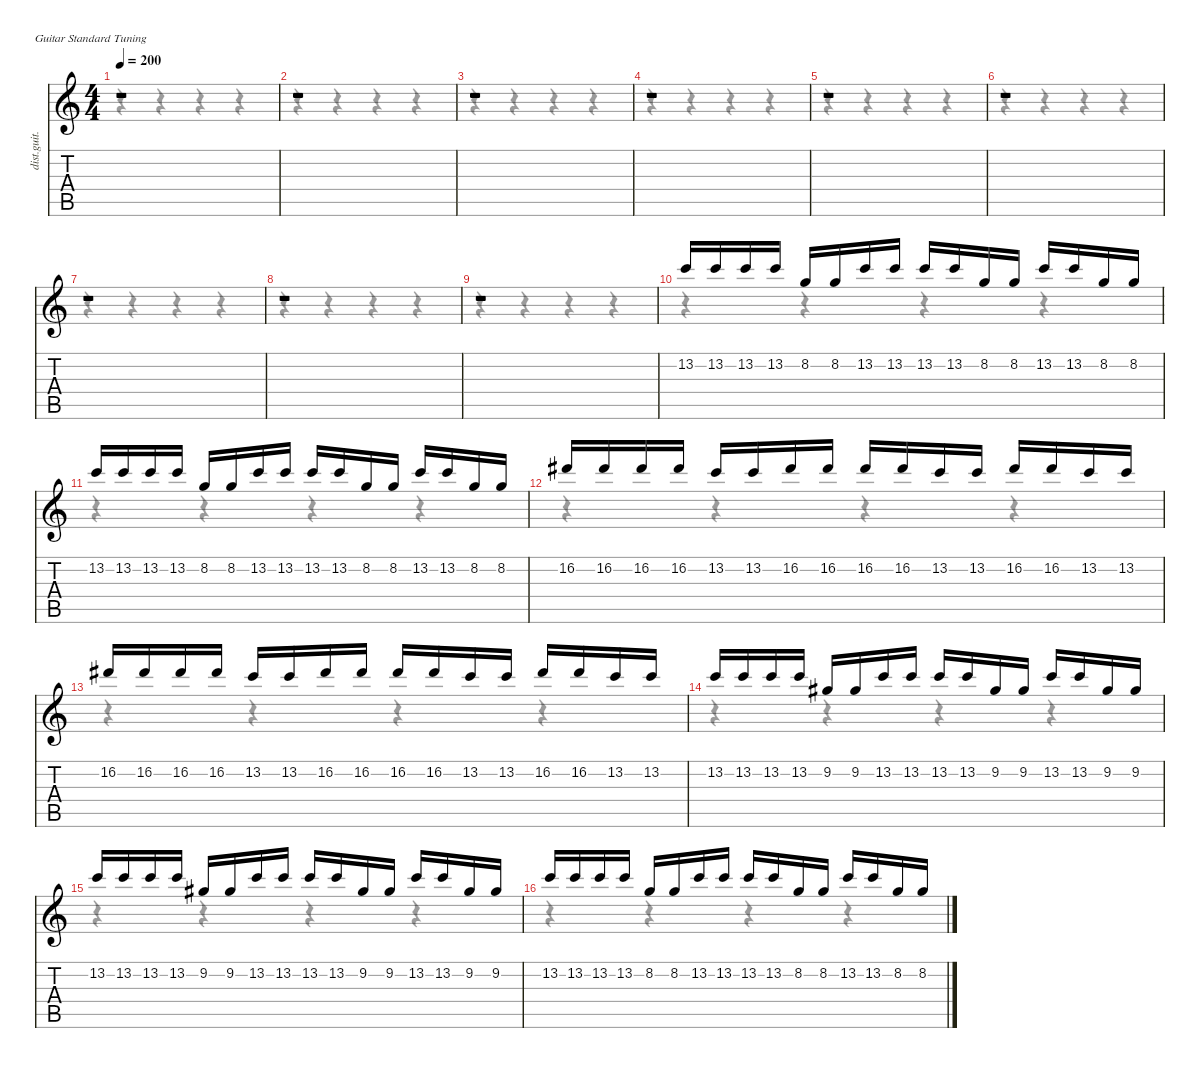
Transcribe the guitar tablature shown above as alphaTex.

\hideDynamics
\bracketExtendMode nobrackets
\otherSystemsTrackNameOrientation horizontal
\track ("Lead 2" "dist.guit.") {instrument distortionguitar}
\staff {score tabs}
\tuning (E4 B3 G3 D3 A2 E2)
\voice
\ts (4 4)
\scale
0.975432
\tempo 200
\accidentals auto
\clef g2
\ottava regular
\simile none
\ks c
r.1{dy f} |
\scale
0.990143 r.1 |
\scale
0.990143 r.1 |
\scale
0.975432 r.1 |
\scale
0.990143 r.1 |
\scale
1.08155 r.1 |
\scale
0.992988 r.1 |
\scale
0.978277 r.1 |
\scale
0.990634 r.1 |
\section ("" "")
\scale
0.978277 13.2.16{dy mf} 13.2.16 13.2.16 13.2.16 8.2.16 8.2.16 13.2.16 13.2.16 13.2.16 13.2.16 8.2.16 8.2.16 13.2.16 13.2.16 8.2.16 8.2.16 |
\scale
0.978277 13.2.16 13.2.16 13.2.16 13.2.16 8.2.16 8.2.16 13.2.16 13.2.16 13.2.16 13.2.16 8.2.16 8.2.16 13.2.16 13.2.16 8.2.16 8.2.16 |
\scale
1.06394 16.2{acc #}.16 16.2{acc #}.16 16.2{acc #}.16 16.2{acc #}.16 13.2.16 13.2.16 16.2{acc #}.16 16.2{acc #}.16 16.2{acc #}.16 16.2{acc #}.16 13.2.16 13.2.16 16.2{acc #}.16 16.2{acc #}.16 13.2.16 13.2.16 |
\scale
0.977884 16.2{acc #}.16 16.2{acc #}.16 16.2{acc #}.16 16.2{acc #}.16 13.2.16 13.2.16 16.2{acc #}.16 16.2{acc #}.16 16.2{acc #}.16 16.2{acc #}.16 13.2.16 13.2.16 16.2{acc #}.16 16.2{acc #}.16 13.2.16 13.2.16 |
\scale
0.990143 13.2.16 13.2.16 13.2.16 13.2.16 9.2{acc #}.16 9.2{acc #}.16 13.2.16 13.2.16 13.2.16 13.2.16 9.2{acc #}.16 9.2{acc #}.16 13.2.16 13.2.16 9.2{acc #}.16 9.2{acc #}.16 |
\scale
0.990143 13.2.16 13.2.16 13.2.16 13.2.16 9.2{acc #}.16 9.2{acc #}.16 13.2.16 13.2.16 13.2.16 13.2.16 9.2{acc #}.16 9.2{acc #}.16 13.2.16 13.2.16 9.2{acc #}.16 9.2{acc #}.16 |
\scale
0.977884 13.2.16 13.2.16 13.2.16 13.2.16 8.2.16 8.2.16 13.2.16 13.2.16 13.2.16 13.2.16 8.2.16 8.2.16 13.2.16 13.2.16 8.2.16 8.2.16
\voice
\clef g2
\ottava regular
\simile none
\ks c
r.4{dy mf} r.4 r.4 r.4 |
r.4 r.4 r.4 r.4 |
r.4 r.4 r.4 r.4 |
r.4 r.4 r.4 r.4 |
r.4 r.4 r.4 r.4 |
r.4 r.4 r.4 r.4 |
r.4 r.4 r.4 r.4 |
r.4 r.4 r.4 r.4 |
r.4 r.4 r.4 r.4 |
r.4 r.4 r.4 r.4 |
r.4 r.4 r.4 r.4 |
r.4 r.4 r.4 r.4 |
r.4 r.4 r.4 r.4 |
r.4 r.4 r.4 r.4 |
r.4 r.4 r.4 r.4 |
r.4 r.4 r.4 r.4
